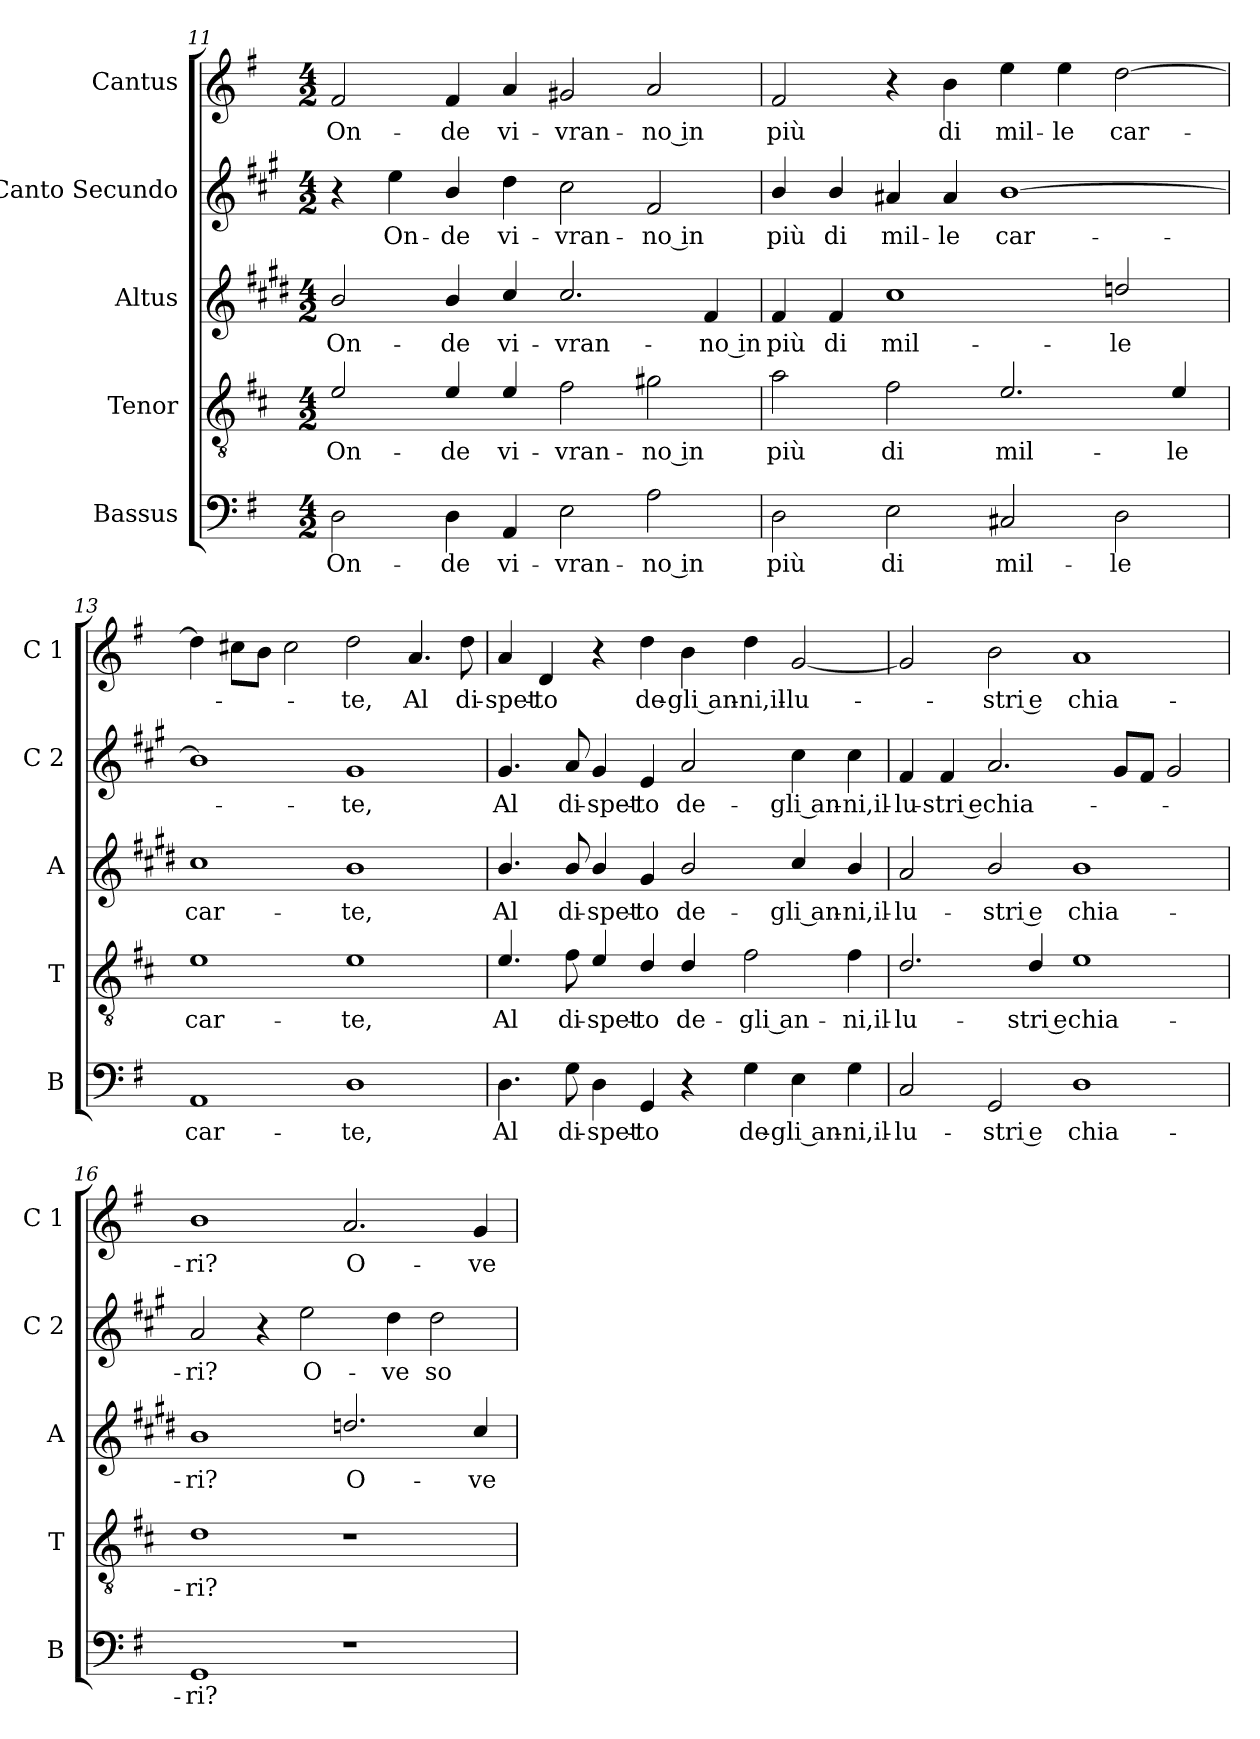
**kern	**text	**kern	**text	**kern	**text	**kern	**text	**kern	**text
*part5	*part5	*part4	*part4	*part3	*part3	*part2	*part2	*part1	*part1
*staff5	*staff5	*staff4	*staff4	*staff3	*staff3	*staff2	*staff2	*staff1	*staff1
*I"Bassus	*	*I"Tenor	*	*I"Altus	*	*I"Canto Secundo	*	*I"Cantus	*
*I'B	*	*I'T	*	*I'A	*	*I'C 2	*	*I'C 1	*
*clefF4	*	*clefGv2	*	*clefG2	*	*clefG2	*	*clefG2	*
*	*	*ITrd4c7	*	*ITrd5c9	*	*ITrd1c2	*	*	*
*k[f#]	*	*k[f#]	*	*k[f#]	*	*k[f#]	*	*k[f#]	*
*G:	*	*G:	*	*G:	*	*G:	*	*G:	*
*M4/2	*	*M4/2	*	*M4/2	*	*M4/2	*	*M4/2	*
=11	=11	=11	=11	=11	=11	=11	=11	=11	=11
!	!LO:LY:b	!	!LO:LY:b	!	!LO:LY:b	!	!	!	!LO:LY:b
2D\	On-	2A/	On-	2d/	On-	4r	.	2f#/	On-
!	!	!	!	!	!	!	!LO:LY:b	!	!
.	.	.	.	.	.	4dd\	On-	.	.
!	!LO:LY:b	!	!LO:LY:b	!	!LO:LY:b	!	!LO:LY:b	!	!LO:LY:b
4D\	-de	4A/	-de	4d/	-de	4a/	-de	4f#/	-de
!	!LO:LY:b	!	!LO:LY:b	!	!LO:LY:b	!	!LO:LY:b	!	!LO:LY:b
4AA/	vi-	4A/	vi-	4e/	vi-	4cc\	vi-	4a/	vi-
!	!LO:LY:b	!	!LO:LY:b	!	!LO:LY:b	!	!LO:LY:b	!	!LO:LY:b
2E\	-vran-	2B\	-vran-	2.e/	-vran-	2b\	-vran-	2g#X/	-vran-
!	!LO:LY:b	!	!LO:LY:b	!	!	!	!LO:LY:b	!	!LO:LY:b
2A\	-no in	2c#X\	-no in	.	.	2e/	-no in	2a/	-no in
!	!	!	!	!	!LO:LY:b	!	!	!	!
.	.	.	.	4A/	-no in	.	.	.	.
!!LO:LB:g=z
=12	=12	=12	=12	=12	=12	=12	=12	=12	=12
!	!LO:LY:b	!	!LO:LY:b	!	!LO:LY:b	!	!LO:LY:b	!	!LO:LY:b
2D\	più	2d\	più	4A/	più	4a/	più	2f#/	più
!	!	!	!	!	!LO:LY:b	!	!LO:LY:b	!	!
.	.	.	.	4A/	di	4a/	di	.	.
!	!LO:LY:b	!	!LO:LY:b	!	!LO:LY:b	!	!LO:LY:b	!	!
2E\	di	2B\	di	1e	mil-	4g#X/	mil-	4r	.
!	!	!	!	!	!	!	!LO:LY:b	!	!LO:LY:b
.	.	.	.	.	.	4g#/	-le	4b\	di
!	!LO:LY:b	!	!LO:LY:b	!	!	!	!LO:LY:b	!	!LO:LY:b
2C#X/	mil-	2.A/	mil-	.	.	[1a	car-	4ee\	mil-
!	!	!	!	!	!	!	!	!	!LO:LY:b
.	.	.	.	.	.	.	.	4ee\	-le
!	!LO:LY:b	!	!	!	!LO:LY:b	!	!	!	!LO:LY:b
2D\	-le	.	.	2fn/	-le	.	.	[2dd\	car-
!	!	!	!LO:LY:b	!	!	!	!	!	!
.	.	4A/	-le	.	.	.	.	.	.
=13	=13	=13	=13	=13	=13	=13	=13	=13	=13
!	!LO:LY:b	!	!LO:LY:b	!	!LO:LY:b	!	!	!	!
1AA	car-	1A	car-	1e	car-	1a]	.	4dd\]	.
.	.	.	.	.	.	.	.	8cc#X\L	.
.	.	.	.	.	.	.	.	8b\J	.
.	.	.	.	.	.	.	.	2cc#\	.
!	!LO:LY:b	!	!LO:LY:b	!	!LO:LY:b	!	!LO:LY:b	!	!LO:LY:b
1D	-te,	1A	-te,	1d	-te,	1f#	-te,	2dd\	-te,
!	!	!	!	!	!	!	!	!	!LO:LY:b
.	.	.	.	.	.	.	.	4.a/	Al
!	!	!	!	!	!	!	!	!	!LO:LY:b
.	.	.	.	.	.	.	.	8dd\	di-
=14	=14	=14	=14	=14	=14	=14	=14	=14	=14
!	!LO:LY:b	!	!LO:LY:b	!	!LO:LY:b	!	!LO:LY:b	!	!LO:LY:b
4.D\	Al	4.A/	Al	4.d/	Al	4.f#/	Al	4a/	-spet-
!	!	!	!	!	!	!	!	!	!LO:LY:b
.	.	.	.	.	.	.	.	4d/	-to
!	!LO:LY:b	!	!LO:LY:b	!	!LO:LY:b	!	!LO:LY:b	!	!
8G\	di-	8B\	di-	8d/	di-	8g/	di-	.	.
!	!LO:LY:b	!	!LO:LY:b	!	!LO:LY:b	!	!LO:LY:b	!	!
4D\	-spet-	4A/	-spet-	4d/	-spet-	4f#/	-spet-	4r	.
!	!LO:LY:b	!	!LO:LY:b	!	!LO:LY:b	!	!LO:LY:b	!	!LO:LY:b
4GG/	-to	4G/	-to	4B/	-to	4d/	-to	4dd\	de-
!	!	!	!LO:LY:b	!	!LO:LY:b	!	!LO:LY:b	!	!LO:LY:b
4r	.	4G/	de-	2d/	de-	2g/	de-	4b\	-gli an-
!	!LO:LY:b	!	!LO:LY:b	!	!	!	!	!	!LO:LY:b
4G\	de-	2B\	-gli an-	.	.	.	.	4dd\	-ni,il-
!	!LO:LY:b	!	!	!	!LO:LY:b	!	!LO:LY:b	!	!LO:LY:b
4E\	-gli an-	.	.	4e/	-gli an-	4b\	-gli an-	[2g/	-lu-
!	!LO:LY:b	!	!LO:LY:b	!	!LO:LY:b	!	!LO:LY:b	!	!
4G\	-ni,il-	4B\	-ni,il-	4d/	-ni,il-	4b\	-ni,il-	.	.
!!LO:PB:g=z
=15	=15	=15	=15	=15	=15	=15	=15	=15	=15
!	!LO:LY:b	!	!LO:LY:b	!	!LO:LY:b	!	!LO:LY:b	!	!
2C/	-lu-	2.G/	-lu-	2c/	-lu-	4e/	-lu-	2g/]	.
!	!	!	!	!	!	!	!LO:LY:b	!	!
.	.	.	.	.	.	4e/	-stri e	.	.
!	!LO:LY:b	!	!	!	!LO:LY:b	!	!LO:LY:b	!	!LO:LY:b
2GG/	-stri e	.	.	2d/	-stri e	2.g/	chia-	2b\	-stri e
!	!	!	!LO:LY:b	!	!	!	!	!	!
.	.	4G/	-stri e	.	.	.	.	.	.
!	!LO:LY:b	!	!LO:LY:b	!	!LO:LY:b	!	!	!	!LO:LY:b
1D	chia-	1A	chia-	1d	chia-	.	.	1a	chia-
.	.	.	.	.	.	8f#/L	.	.	.
.	.	.	.	.	.	8e/J	.	.	.
.	.	.	.	.	.	2f#/	.	.	.
=16	=16	=16	=16	=16	=16	=16	=16	=16	=16
!	!LO:LY:b	!	!LO:LY:b	!	!LO:LY:b	!	!LO:LY:b	!	!LO:LY:b
1GG	-ri?	1G	-ri?	1d	-ri?	2g/	-ri?	1b	-ri?
.	.	.	.	.	.	4r	.	.	.
!	!	!	!	!	!	!	!LO:LY:b	!	!
.	.	.	.	.	.	2dd\	O-	.	.
!	!	!	!	!	!LO:LY:b	!	!	!	!LO:LY:b
1r	.	1r	.	2.fn/	O-	.	.	2.a/	O-
!	!	!	!	!	!	!	!LO:LY:b	!	!
.	.	.	.	.	.	4cc\	-ve	.	.
!	!	!	!	!	!	!	!LO:LY:b	!	!
.	.	.	.	.	.	2cc\	so-	.	.
!	!	!	!	!	!LO:LY:b	!	!	!	!LO:LY:b
.	.	.	.	4e/	-ve	.	.	4g/	-ve
=	=	=	=	=	=	=	=	=	=
*-	*-	*-	*-	*-	*-	*-	*-	*-	*-
